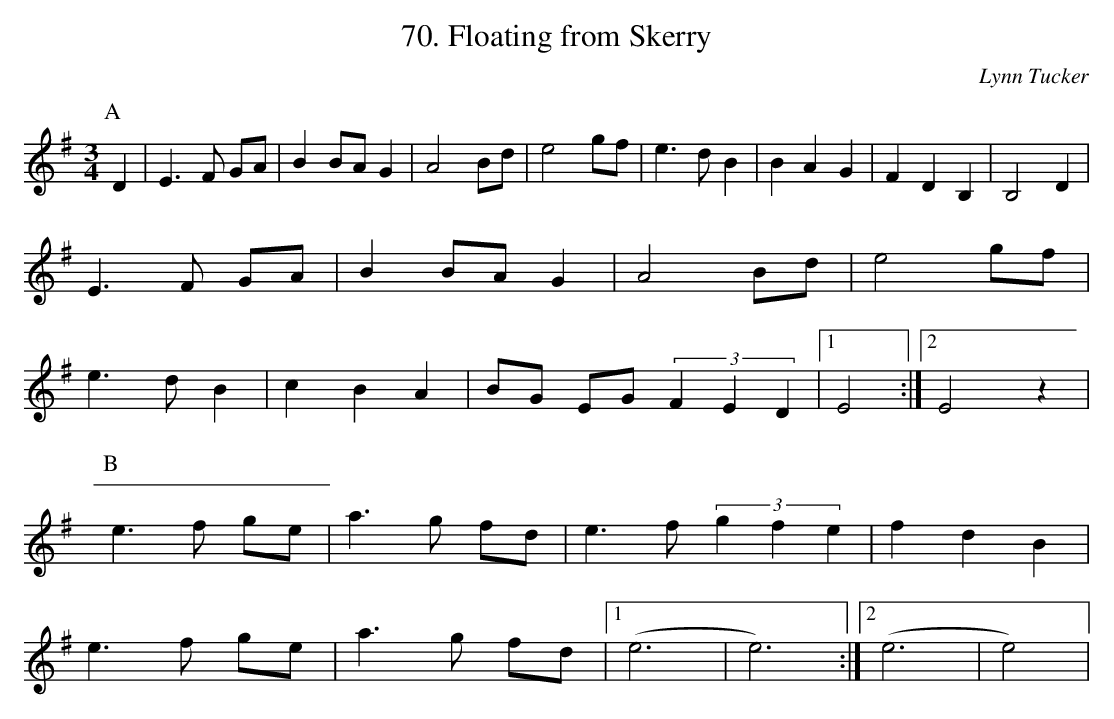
X:1
T:70. Floating from Skerry
C:Lynn Tucker
M:3/4
L:1/4
K:G
P:A
D|\
E>F G/A/|B B/A/ G|A2 B/d/|e2 g/f/|\
e>d B|B A G|F D B,|B,2 D|
E>F G/A/|B B/A/ G|A2 B/d/|e2 g/f/|
e>d B|c B A|B/G/ E/G/ (3FED|[1 E2 :|[2 E2 z|
P:B
e>f g/e/|a>g f/d/|e>f (3gfe|fdB|
e>f g/e/|a>g f/d/|[1(e3 | e3) :|[2 (e3| e2) |
